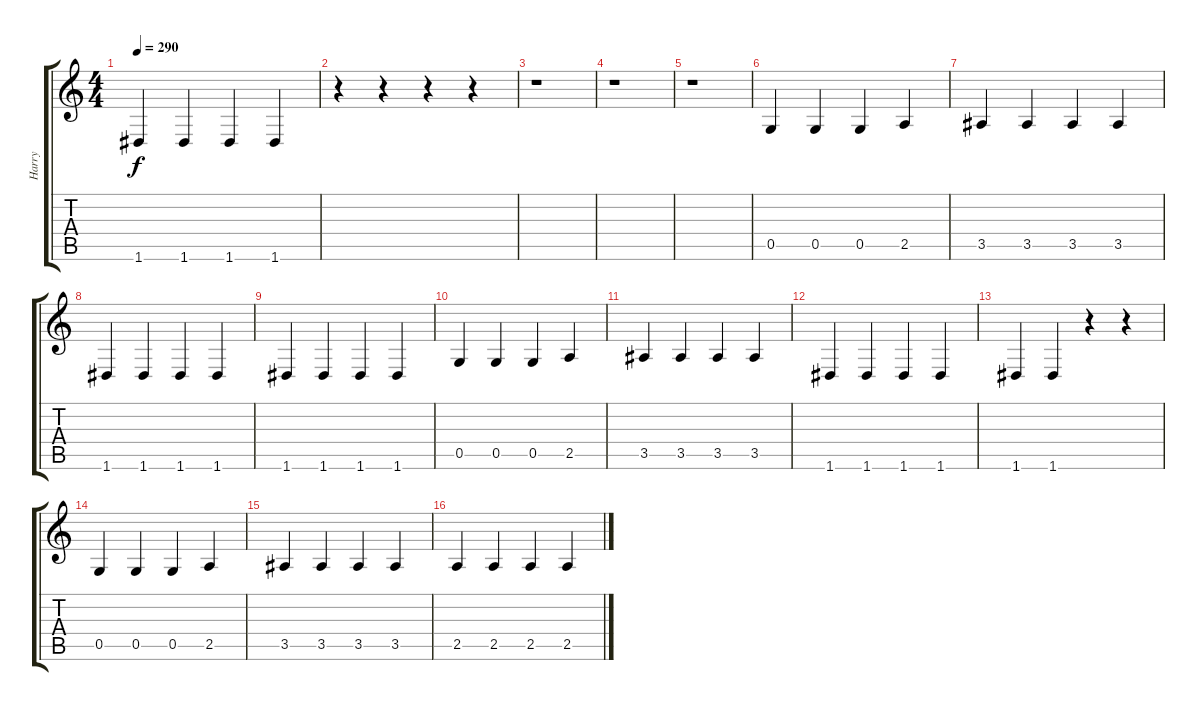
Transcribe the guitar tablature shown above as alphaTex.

\track ("Harry" "Harry") {instrument electricbasspick}
\staff {score tabs}
\tuning (D4 A3 F3 C3 G2 D2) {hide}
\ts (4 4)
\tempo 290
\clef g2
\ks c
1.6.4{dy f} 1.6.4 1.6.4 1.6.4 |
r.4 r.4 r.4 r.4 |
r.1 |
r.1 |
r.1 |
0.5.4 0.5.4 0.5.4 2.5.4 |
3.5.4 3.5.4 3.5.4 3.5.4 |
1.6.4 1.6.4 1.6.4 1.6.4 |
1.6.4 1.6.4 1.6.4 1.6.4 |
0.5.4 0.5.4 0.5.4 2.5.4 |
3.5.4 3.5.4 3.5.4 3.5.4 |
1.6.4 1.6.4 1.6.4 1.6.4 |
1.6.4 1.6.4 r.4 r.4 |
0.5.4 0.5.4 0.5.4 2.5.4 |
3.5.4 3.5.4 3.5.4 3.5.4 |
2.5.4 2.5.4 2.5.4 2.5.4
